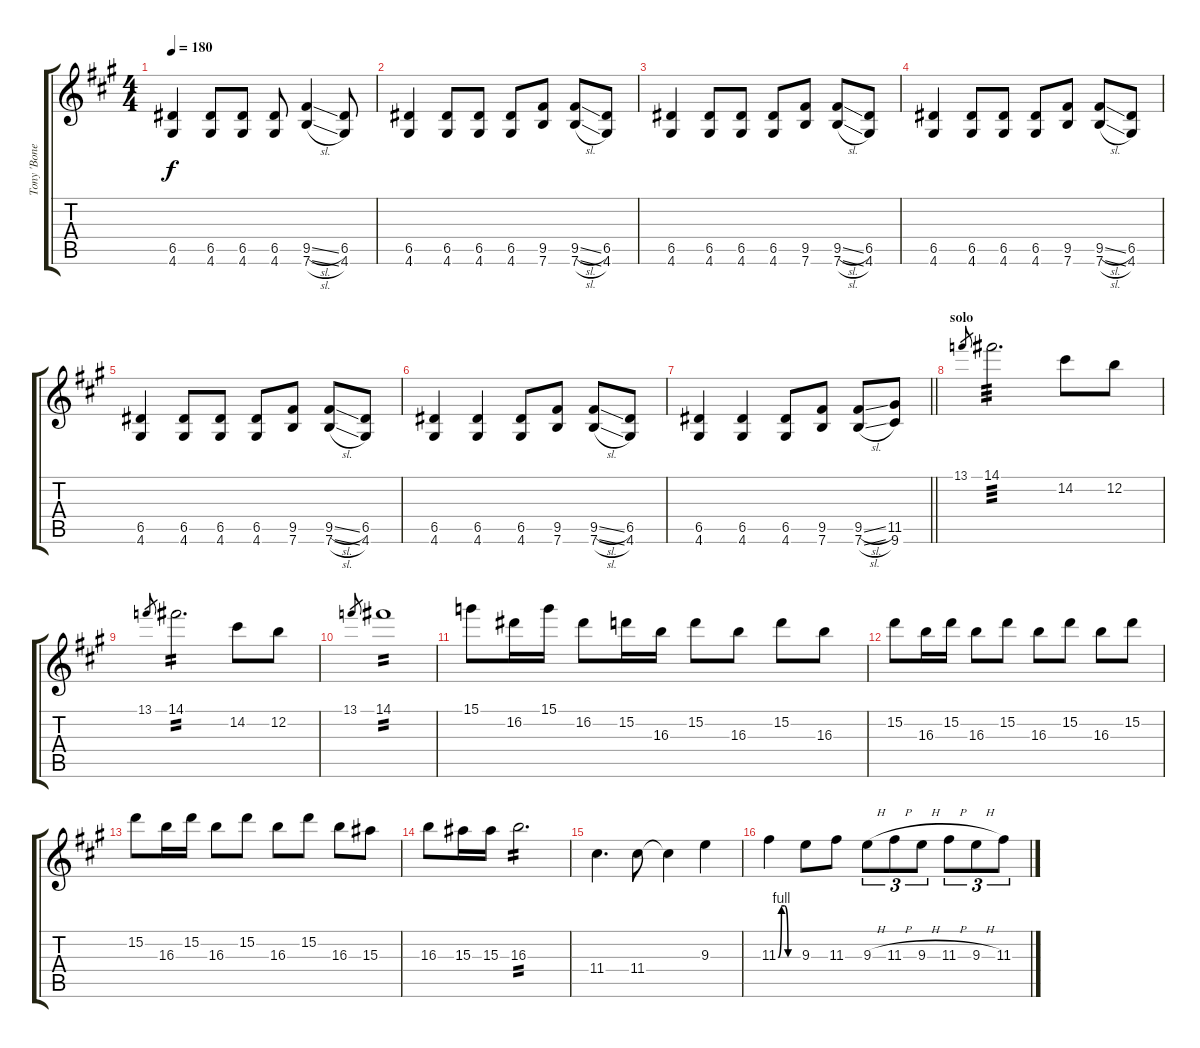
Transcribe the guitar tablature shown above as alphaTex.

\track ("Tony 'Bones' Roberts" "Tony 'Bone") {instrument overdrivenguitar}
\staff {score tabs}
\tuning (E4 B3 G3 D3 A2 E2) {hide}
\ts (4 4)
\tempo 180
\clef g2
\ks a
(6.5 4.6).4{dy f} (6.5 4.6).8 (6.5 4.6).8 (6.5 4.6).8 (9.5{sl} 7.6{sl}).4 (6.5 4.6).8 |
(6.5 4.6).4 (6.5 4.6).8 (6.5 4.6).8 (6.5 4.6).8 (9.5 7.6).8 (9.5{sl} 7.6{sl}).8 (6.5 4.6).8 |
(6.5 4.6).4 (6.5 4.6).8 (6.5 4.6).8 (6.5 4.6).8 (9.5 7.6).8 (9.5{sl} 7.6{sl}).8 (6.5 4.6).8 |
(6.5 4.6).4 (6.5 4.6).8 (6.5 4.6).8 (6.5 4.6).8 (9.5 7.6).8 (9.5{sl} 7.6{sl}).8 (6.5 4.6).8 |
(6.5 4.6).4 (6.5 4.6).8 (6.5 4.6).8 (6.5 4.6).8 (9.5 7.6).8 (9.5{sl} 7.6{sl}).8 (6.5 4.6).8 |
(6.5 4.6).4 (6.5 4.6).4 (6.5 4.6).8 (9.5 7.6).8 (9.5{sl} 7.6{sl}).8 (6.5 4.6).8 |
\barLineRight lightlight
(6.5 4.6).4 (6.5 4.6).4 (6.5 4.6).8 (9.5 7.6).8 (9.5{sl} 7.6{sl}).8 (11.5 9.6).8 |
\section ("" "solo")
13.1.8{gr} 14.1.2{d tp 3} 14.2.8 12.2.8 |
13.1.8{gr} 14.1.2{d tp 2} 14.2.8 12.2.8 |
13.1.8{gr} 14.1.1{tp 2} |
15.1.8 16.2.16 15.1.16 16.2.8 15.2.16 16.3.16 15.2.8 16.3.8 15.2.8 16.3.8 |
15.2.8 16.3.16 15.2.16 16.3.8 15.2.8 16.3.8 15.2.8 16.3.8 15.2.8 |
15.2.8 16.3.16 15.2.16 16.3.8 15.2.8 16.3.8 15.2.8 16.3.8 15.3.8 |
16.3.8 15.3.16 15.3.16 16.3.2{d tp 2} |
11.4.4{d} 11.4.8 11.4{t}.4 9.3.4 |
11.3{be (custom 0 0 10 4 20 4 30 0 60 0)}.4 9.3.8 11.3.8 9.3{h}.8{tu (3 2)} 11.3{h}.8{tu (3 2)} 9.3{h}.8{tu (3 2)} 11.3{h}.8{tu (3 2)} 9.3{h}.8{tu (3 2)} 11.3.8{tu (3 2)}
